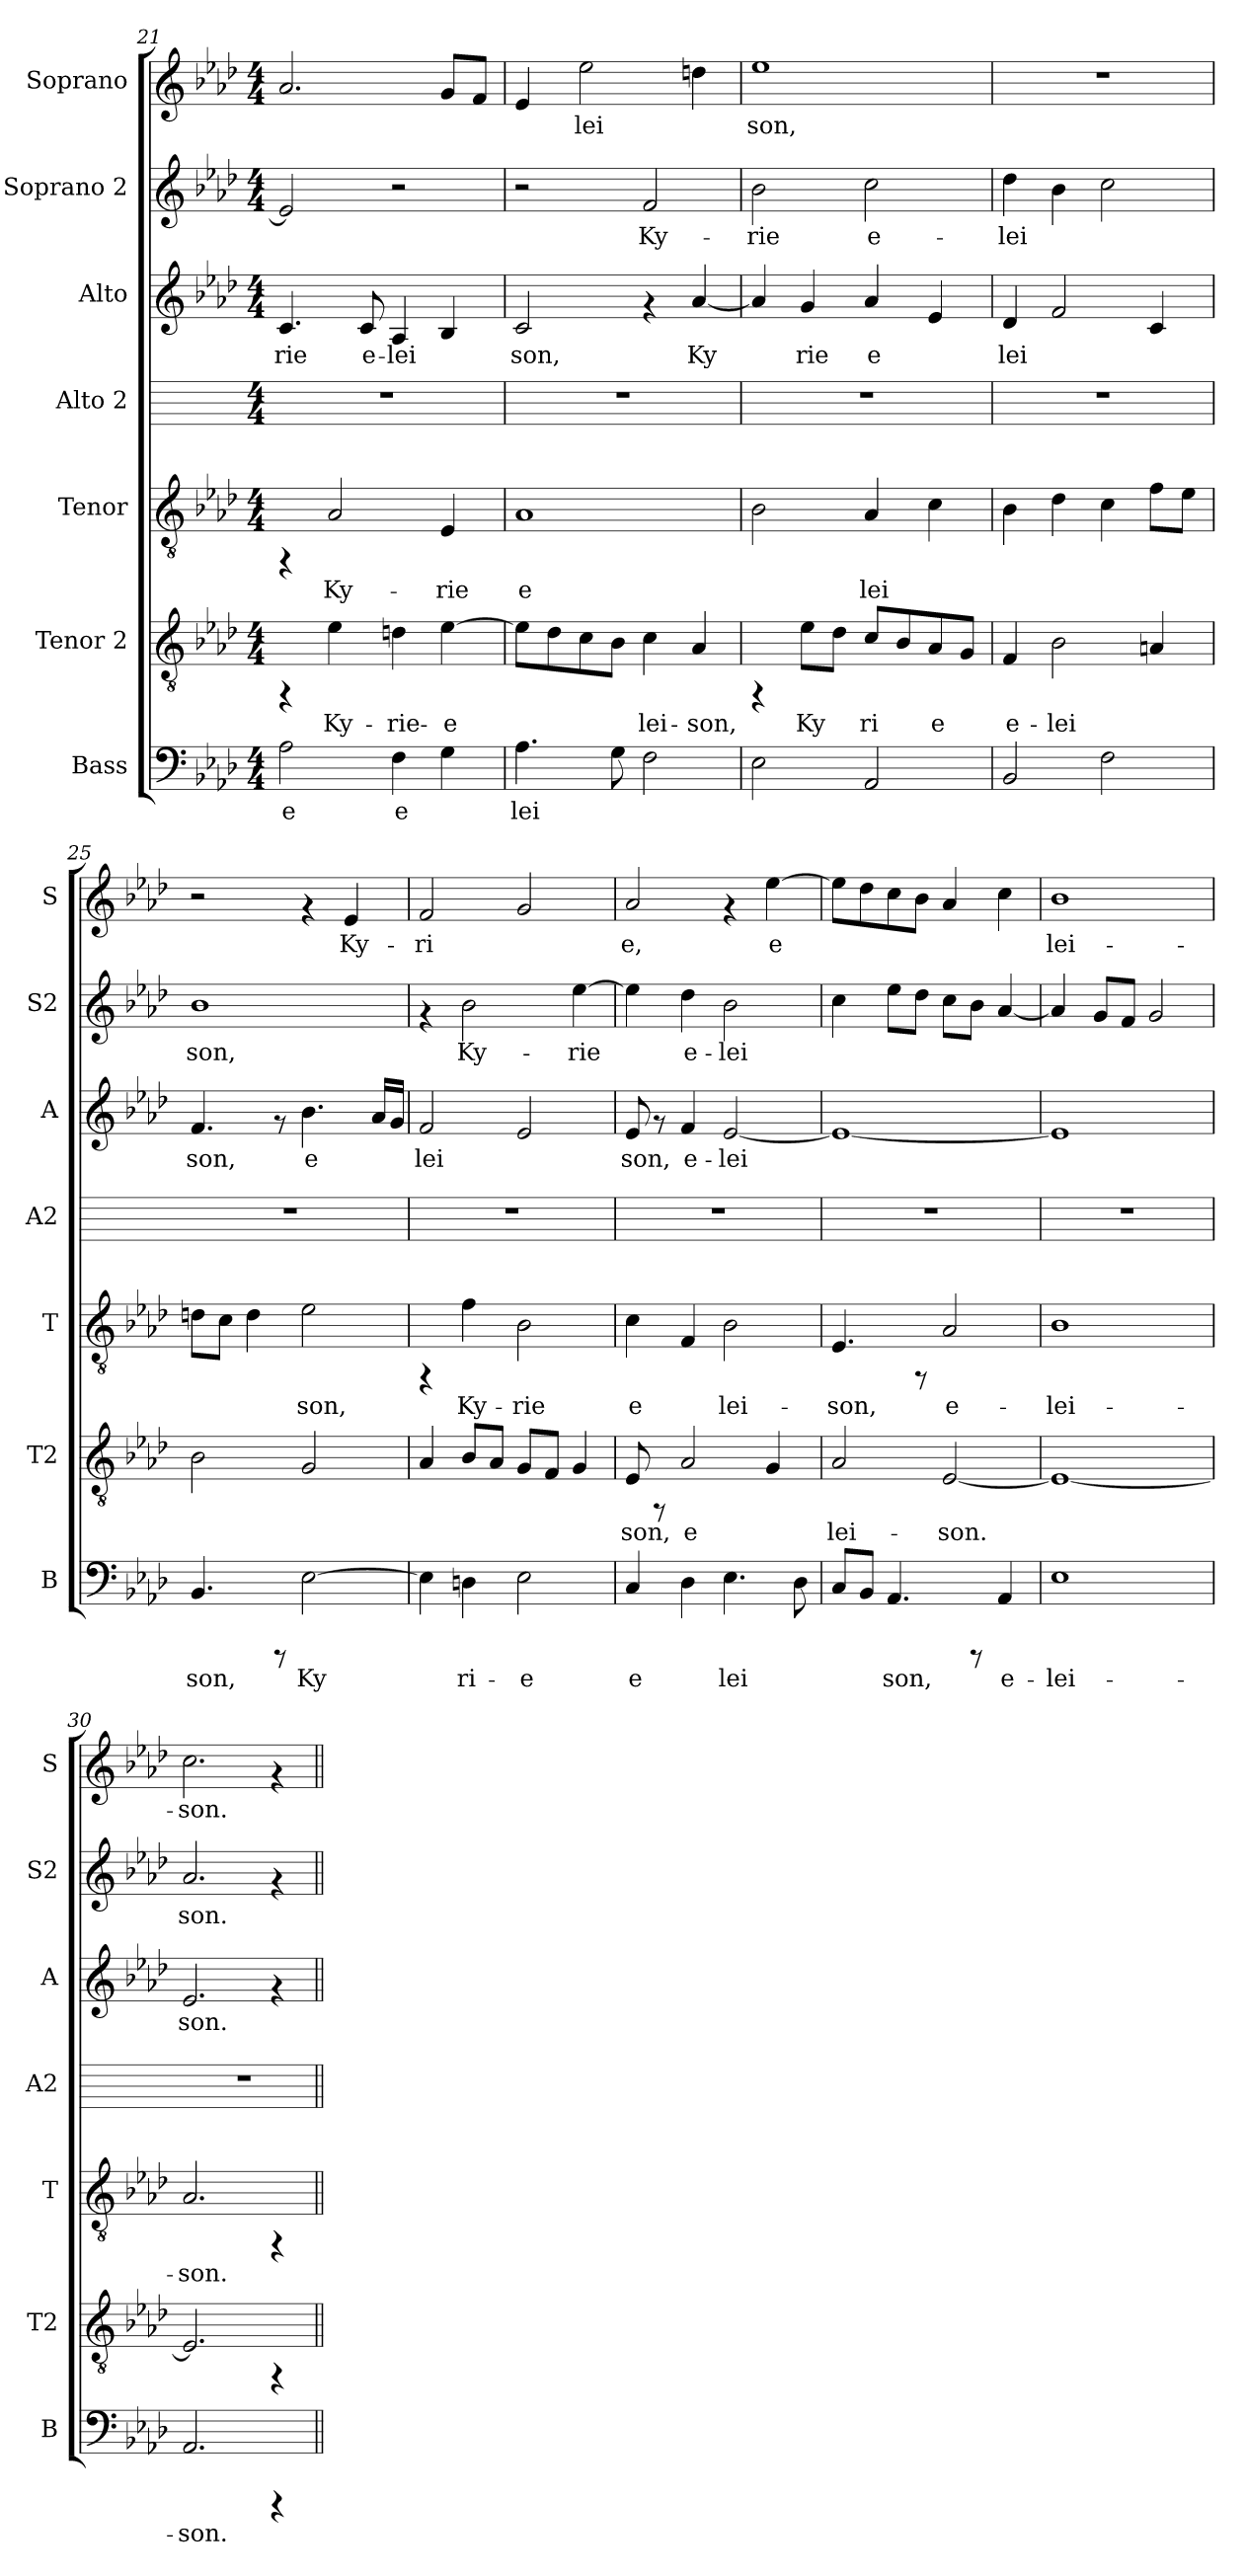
**kern	**text	**kern	**text	**kern	**text	**kern	**kern	**text	**kern	**text	**kern	**text
*part7	*part7	*part6	*part6	*part5	*part5	*part4	*part3	*part3	*part2	*part2	*part1	*part1
*staff7	*staff7	*staff6	*staff6	*staff5	*staff5	*staff4	*staff3	*staff3	*staff2	*staff2	*staff1	*staff1
*I"Bass	*	*I"Tenor 2	*	*I"Tenor	*	*I"Alto 2	*I"Alto	*	*I"Soprano 2	*	*I"Soprano	*
*I'B	*	*I'T2	*	*I'T	*	*I'A2	*I'A	*	*I'S2	*	*I'S	*
*clefF4	*	*clefGv2	*	*clefGv2	*	*	*clefG2	*	*clefG2	*	*clefG2	*
*k[b-e-a-d-]	*	*k[b-e-a-d-]	*	*k[b-e-a-d-]	*	*k[]	*k[b-e-a-d-]	*	*k[b-e-a-d-]	*	*k[b-e-a-d-]	*
*A-:	*	*A-:	*	*A-:	*	*C:	*A-:	*	*A-:	*	*A-:	*
*M4/4	*	*M4/4	*	*M4/4	*	*M4/4	*M4/4	*	*M4/4	*	*M4/4	*
=21	=21	=21	=21	=21	=21	=21	=21	=21	=21	=21	=21	=21
!	!LO:LY:b:cj	!	!	!	!	!	!	!LO:LY:b:cj	!	!LO:LY:b:cj	!	!LO:LY:b:cj
2A-\	-e	4rFF	.	4rFF	.	1r	4.c/	-rie	2e-/]	.	2.a-/	--
!	!	!	!LO:LY:b:cj	!	!LO:LY:b:cj	!	!	!	!	!	!	!
.	.	4e-\	Ky-	2A-/	Ky-	.	.	.	.	.	.	.
!	!	!	!	!	!	!	!	!LO:LY:b:cj	!	!	!	!
.	.	.	.	.	.	.	8c/	e-	.	.	.	.
!	!LO:LY:b:cj	!	!LO:LY:b:cj	!	!	!	!	!LO:LY:b:cj	!	!	!	!
4F\	e-	4dn\	-rie-	.	.	.	4A-/	-lei-	2r	.	.	.
!	!LO:LY:b:cj	!	!LO:LY:b:cj	!	!LO:LY:b:cj	!	!	!LO:LY:b:cj	!	!	!	!LO:LY:b:cj
4G\	--	[>4e-\	-e-	4E-/	-rie	.	4B-/	--	.	.	8g/L	--
!	!	!	!	!	!	!	!	!	!	!	!	!LO:LY:b:cj
.	.	.	.	.	.	.	.	.	.	.	8f/J	--
=22	=22	=22	=22	=22	=22	=22	=22	=22	=22	=22	=22	=22
!	!LO:LY:b:cj	!	!LO:LY:b:cj	!	!LO:LY:b:cj	!	!	!LO:LY:b:cj	!	!	!	!LO:LY:b:cj
4.A-\	-lei-	8e-\L]	--	1A-	e-	1r	2c/	-son,	2r	.	4e-/	--
!	!	!	!LO:LY:b:cj	!	!	!	!	!	!	!	!	!
.	.	8d-\	--	.	.	.	.	.	.	.	.	.
!	!	!	!LO:LY:b:cj	!	!	!	!	!	!	!	!	!LO:LY:b:cj
.	.	8c\	--	.	.	.	.	.	.	.	2ee-\	-lei-
!	!LO:LY:b:cj	!	!LO:LY:b:cj	!	!	!	!	!	!	!	!	!
8G\	--	8B-\J	--	.	.	.	.	.	.	.	.	.
!	!LO:LY:b:cj	!	!LO:LY:b:cj	!	!	!	!	!	!	!LO:LY:b:cj	!	!
2F\	--	4c\	-lei-	.	.	.	4rf	.	2f/	Ky-	.	.
!	!	!	!LO:LY:b:cj	!	!	!	!	!LO:LY:b:cj	!	!	!	!LO:LY:b:cj
.	.	4A-/	-son,	.	.	.	[<4a-/	Ky-	.	.	4ddn\	--
=23	=23	=23	=23	=23	=23	=23	=23	=23	=23	=23	=23	=23
!	!LO:LY:b:cj	!	!	!	!LO:LY:b:cj	!	!	!LO:LY:b:cj	!	!LO:LY:b:cj	!	!LO:LY:b:cj
2E-\	--	4rFF	.	2B-\	--	1r	4a-/]	--	2b-\	-rie	1ee-	-son,
!	!	!	!LO:LY:b:cj	!	!	!	!	!LO:LY:b:cj	!	!	!	!
.	.	8e-\L	Ky-	.	.	.	4g/	-rie	.	.	.	.
!	!	!	!LO:LY:b:cj	!	!	!	!	!	!	!	!	!
.	.	8d-\J	--	.	.	.	.	.	.	.	.	.
!	!LO:LY:b:cj	!	!LO:LY:b:cj	!	!LO:LY:b:cj	!	!	!LO:LY:b:cj	!	!LO:LY:b:cj	!	!
2AA-/	--	8c/L	-ri-	4A-/	-lei-	.	4a-/	e-	2cc\	e-	.	.
!	!	!	!LO:LY:b:cj	!	!	!	!	!	!	!	!	!
.	.	8B-/	--	.	.	.	.	.	.	.	.	.
!	!	!	!LO:LY:b:cj	!	!LO:LY:b:cj	!	!	!LO:LY:b:cj	!	!	!	!
.	.	8A-/	-e	4c\	--	.	4e-/	--	.	.	.	.
!	!	!	!LO:LY:b:cj	!	!	!	!	!	!	!	!	!
.	.	8G/J	.	.	.	.	.	.	.	.	.	.
=24	=24	=24	=24	=24	=24	=24	=24	=24	=24	=24	=24	=24
!	!LO:LY:b:cj	!	!LO:LY:b:cj	!	!LO:LY:b:cj	!	!	!LO:LY:b:cj	!	!LO:LY:b:cj	!	!
2BB-/	--	4F/	e-	4B-\	--	1r	4d-/	-lei-	4dd-\	-lei-	1r	.
!	!	!	!LO:LY:b:cj	!	!LO:LY:b:cj	!	!	!LO:LY:b:cj	!	!LO:LY:b:cj	!	!
.	.	2B-\	-lei-	4d-\	--	.	2f/	--	4b-\	--	.	.
!	!LO:LY:b:cj	!	!	!	!LO:LY:b:cj	!	!	!	!	!LO:LY:b:cj	!	!
2F\	--	.	.	4c\	--	.	.	.	2cc\	--	.	.
!	!	!	!LO:LY:b:cj	!	!LO:LY:b:cj	!	!	!LO:LY:b:cj	!	!	!	!
.	.	4An/	--	8f\L	--	.	4c/	--	.	.	.	.
!	!	!	!	!	!LO:LY:b:cj	!	!	!	!	!	!	!
.	.	.	.	8e-\J	--	.	.	.	.	.	.	.
=25	=25	=25	=25	=25	=25	=25	=25	=25	=25	=25	=25	=25
!	!LO:LY:b:cj	!	!LO:LY:b:cj	!	!LO:LY:b:cj	!	!	!LO:LY:b:cj	!	!LO:LY:b:cj	!	!
4.BB-/	-son,	2B-\	--	8dn\L	--	1r	4.f/	-son,	1b-	-son,	2r	.
!	!	!	!	!	!LO:LY:b:cj	!	!	!	!	!	!	!
.	.	.	.	8c\J	--	.	.	.	.	.	.	.
!	!	!	!	!	!LO:LY:b:cj	!	!	!	!	!	!	!
.	.	.	.	4d\	--	.	.	.	.	.	.	.
8rCCC	.	.	.	.	.	.	8rf	.	.	.	.	.
!	!LO:LY:b:cj	!	!LO:LY:b:cj	!	!LO:LY:b:cj	!	!	!LO:LY:b:cj	!	!	!	!
[>2E-\	Ky-	2G/	--	2e-\	-son,	.	4.b-\	e-	.	.	4rf	.
!	!	!	!	!	!	!	!	!	!	!	!	!LO:LY:b:cj
.	.	.	.	.	.	.	.	.	.	.	4e-/	Ky-
!	!	!	!	!	!	!	!	!LO:LY:b:cj	!	!	!	!
.	.	.	.	.	.	.	16a-/L	--	.	.	.	.
!	!	!	!	!	!	!	!	!LO:LY:b:cj	!	!	!	!
.	.	.	.	.	.	.	16g/J	--	.	.	.	.
!!LO:PB:g=z
=26	=26	=26	=26	=26	=26	=26	=26	=26	=26	=26	=26	=26
!	!LO:LY:b:cj	!	!LO:LY:b:cj	!	!	!	!	!LO:LY:b:cj	!	!	!	!LO:LY:b:cj
4E-\]	--	4A-/	--	4rFF	.	1r	2f/	-lei-	4rf	.	2f/	-ri-
!	!LO:LY:b:cj	!	!LO:LY:b:cj	!	!LO:LY:b:cj	!	!	!	!	!LO:LY:b:cj	!	!
4Dn\	-ri-	8B-/L	--	4f\	Ky-	.	.	.	2b-\	Ky-	.	.
!	!	!	!LO:LY:b:cj	!	!	!	!	!	!	!	!	!
.	.	8A-/J	--	.	.	.	.	.	.	.	.	.
!	!LO:LY:b:cj	!	!LO:LY:b:cj	!	!LO:LY:b:cj	!	!	!LO:LY:b:cj	!	!	!	!LO:LY:b:cj
2E-\	-e	8G/L	--	2B-\	-rie	.	2e-/	--	.	.	2g/	--
!	!	!	!LO:LY:b:cj	!	!	!	!	!	!	!	!	!
.	.	8F/J	--	.	.	.	.	.	.	.	.	.
!	!	!	!LO:LY:b:cj	!	!	!	!	!	!	!LO:LY:b:cj	!	!
.	.	4G/	--	.	.	.	.	.	[>4ee-\	-rie	.	.
=27	=27	=27	=27	=27	=27	=27	=27	=27	=27	=27	=27	=27
!	!LO:LY:b:cj	!	!LO:LY:b:cj	!	!LO:LY:b:cj	!	!	!LO:LY:b:cj	!	!LO:LY:b:cj	!	!LO:LY:b:cj
4C/	e-	8E-/	-son,	4c\	e-	1r	8e-/	-son,	4ee-\]	.	2a-/	-e,
.	.	8rFF	.	.	.	.	8rf	.	.	.	.	.
!	!LO:LY:b:cj	!	!LO:LY:b:cj	!	!LO:LY:b:cj	!	!	!LO:LY:b:cj	!	!LO:LY:b:cj	!	!
4D-\	--	2A-/	e-	4F/	--	.	4f/	e-	4dd-\	e-	.	.
!	!LO:LY:b:cj	!	!	!	!LO:LY:b:cj	!	!	!LO:LY:b:cj	!	!LO:LY:b:cj	!	!
4.E-\	-lei-	.	.	2B-\	-lei-	.	[<2e-/	-lei-	2b-\	-lei-	4rf	.
!	!	!	!LO:LY:b:cj	!	!	!	!	!	!	!	!	!LO:LY:b:cj
.	.	4G/	--	.	.	.	.	.	.	.	[>4ee-\	e-
!	!LO:LY:b:cj	!	!	!	!	!	!	!	!	!	!	!
8D-\	--	.	.	.	.	.	.	.	.	.	.	.
=28	=28	=28	=28	=28	=28	=28	=28	=28	=28	=28	=28	=28
!	!LO:LY:b:cj	!	!LO:LY:b:cj	!	!LO:LY:b:cj	!	!	!LO:LY:b:cj	!	!LO:LY:b:cj	!	!LO:LY:b:cj
8C/L	--	2A-/	-lei-	4.E-/	-son,	1r	1e-_<	--	4cc\	--	8ee-\L]	--
!	!LO:LY:b:cj	!	!	!	!	!	!	!	!	!	!	!LO:LY:b:cj
8BB-/J	--	.	.	.	.	.	.	.	.	.	8dd-\	--
!	!LO:LY:b:cj	!	!	!	!	!	!	!	!	!LO:LY:b:cj	!	!LO:LY:b:cj
4.AA-/	-son,	.	.	.	.	.	.	.	8ee-\L	--	8cc\	--
!	!	!	!	!	!	!	!	!	!	!LO:LY:b:cj	!	!LO:LY:b:cj
.	.	.	.	8rFF	.	.	.	.	8dd-\J	--	8b-\J	--
!	!	!	!LO:LY:b:cj	!	!LO:LY:b:cj	!	!	!	!	!LO:LY:b:cj	!	!LO:LY:b:cj
.	.	[<2E-/	-son.	2A-/	e-	.	.	.	8cc\L	--	4a-/	--
!	!	!	!	!	!	!	!	!	!	!LO:LY:b:cj	!	!
8rCCC	.	.	.	.	.	.	.	.	8b-\J	--	.	.
!	!LO:LY:b:cj	!	!	!	!	!	!	!	!	!LO:LY:b:cj	!	!LO:LY:b:cj
4AA-/	e-	.	.	.	.	.	.	.	[<4a-/	--	4cc\	--
=29	=29	=29	=29	=29	=29	=29	=29	=29	=29	=29	=29	=29
!	!LO:LY:b:cj	!	!LO:LY:b:cj	!	!LO:LY:b:cj	!	!	!LO:LY:b:cj	!	!LO:LY:b:cj	!	!LO:LY:b:cj
1E-	-lei-	1E-_<	.	1B-	-lei-	1r	1e-]	--	4a-/]	--	1b-	-lei-
!	!	!	!	!	!	!	!	!	!	!LO:LY:b:cj	!	!
.	.	.	.	.	.	.	.	.	8g/L	--	.	.
!	!	!	!	!	!	!	!	!	!	!LO:LY:b:cj	!	!
.	.	.	.	.	.	.	.	.	8f/J	--	.	.
!	!	!	!	!	!	!	!	!	!	!LO:LY:b:cj	!	!
.	.	.	.	.	.	.	.	.	2g/	--	.	.
=30	=30	=30	=30	=30	=30	=30	=30	=30	=30	=30	=30	=30
!	!LO:LY:b:cj	!	!LO:LY:b:cj	!	!LO:LY:b:cj	!	!	!LO:LY:b:cj	!	!LO:LY:b:cj	!	!LO:LY:b:cj
2.AA-/	-son.	2.E-/]	.	2.A-/	-son.	1r	2.e-/	-son.	2.a-/	-son.	2.cc\	-son.
4rCCC	.	4rFF	.	4rFF	.	.	4rf	.	4rf	.	4rf	.
=||	=||	=||	=||	=||	=||	=||	=||	=||	=||	=||	=||	=||
*-	*-	*-	*-	*-	*-	*-	*-	*-	*-	*-	*-	*-
